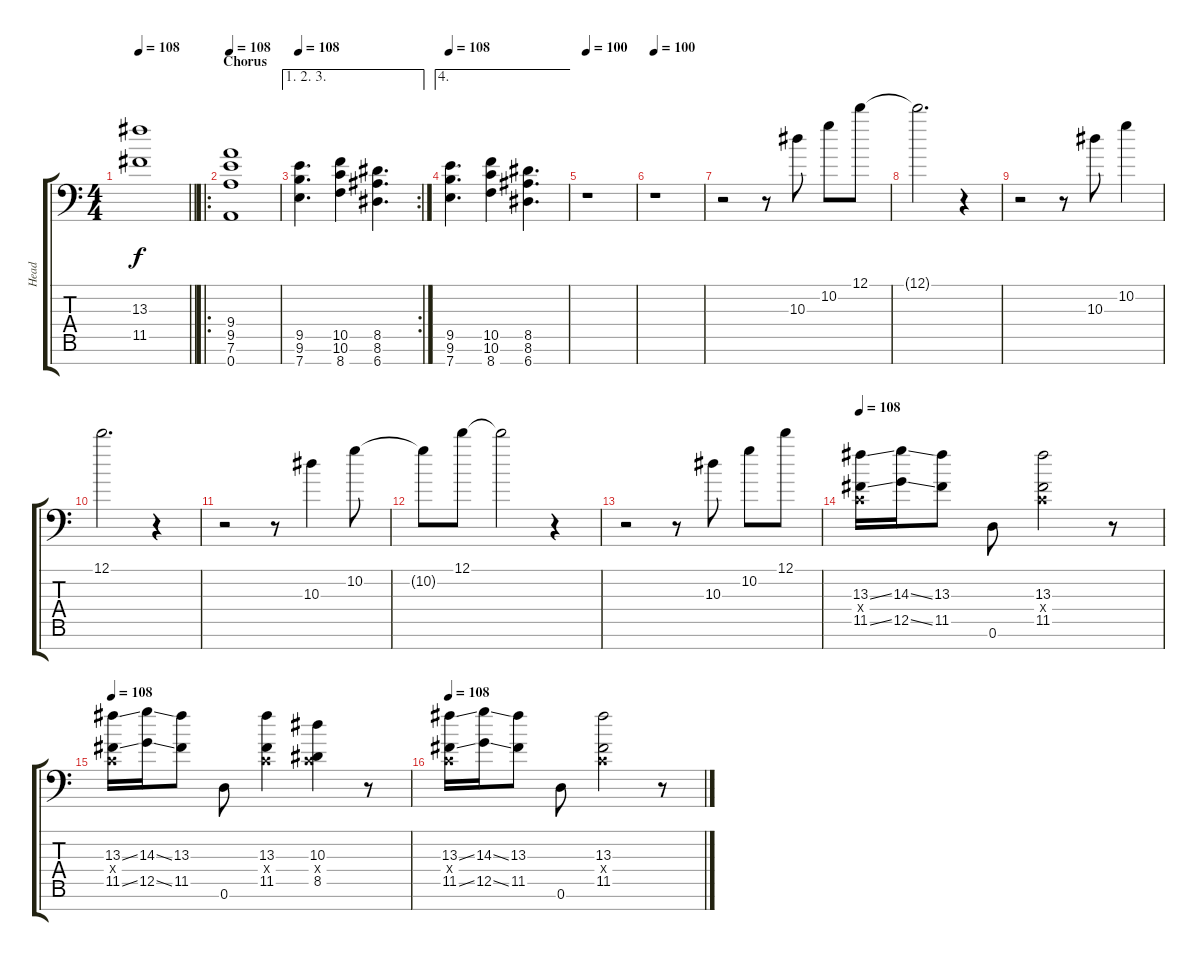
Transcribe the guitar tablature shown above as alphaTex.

\track ("Head" "Head") {instrument distortionguitar}
\staff {score tabs}
\tuning (D4 A3 F3 C3 G2 D2 A1) {hide}
\ts (4 4)
\tempo 108
\clef f4
\barLineRight lightlight
\ks c
(13.3{t} 11.5{t}).1{dy f} |
\ro
\section ("" "Chorus")
\tempo 108
(9.4 9.5 7.6 0.7).1{volume 12 balance 1 instrument distortionguitar} |
\ae (1 2 3)
\rc 2
\tempo 108
(9.5 9.6 7.7).4{d} (10.5 10.6 8.7).4 (8.5 8.6 6.7).4{d} |
\ae 4
\tempo 108
(9.5 9.6 7.7).4{d} (10.5 10.6 8.7).4 (8.5 8.6 6.7).4{d} |
\tempo 100
r.1 |
\tempo 100
r.1 |
r.2{volume 10 instrument electricpiano2} r.8 10.3.8 10.2.8 12.1.8 |
12.1{t}.2{d} r.4 |
r.2 r.8 10.3.8 10.2.4 |
12.1.2{d} r.4 |
r.2 r.8 10.3.4 10.2.8 |
10.2{t}.8 12.1.8 12.1{t}.2 r.4 |
r.2 r.8 10.3.8 10.2.8 12.1.8 |
\tempo 108
(13.3{ss} 0.4{x} 11.5{ss}).16{volume 12 balance 6 instrument distortionguitar} (14.3{ss} 12.5{ss}).16 (13.3 11.5).8 0.6.8 (13.3 0.4{x} 11.5).2 r.8 |
\tempo 108
(13.3{ss} 0.4{x} 11.5{ss}).16{volume 12 balance 8} (14.3{ss} 12.5{ss}).16 (13.3 11.5).8 0.6.8 (13.3 0.4{x} 11.5).4 (10.3 0.4{x} 8.5).4 r.8 |
\tempo 108
(13.3{ss} 0.4{x} 11.5{ss}).16{volume 12 balance 8 instrument distortionguitar} (14.3{ss} 12.5{ss}).16 (13.3 11.5).8 0.6.8 (13.3 0.4{x} 11.5).2 r.8
